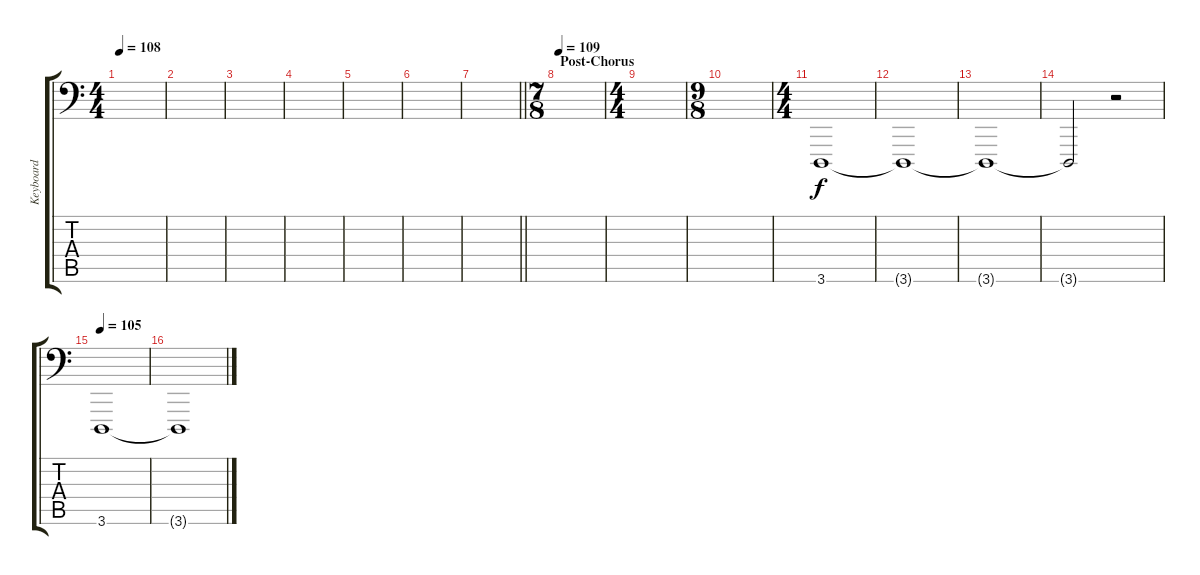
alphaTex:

\track ("Keyboard" "Keyboard") {instrument lead1square}
\staff {score tabs}
\tuning (C3 G2 D2 A1 E1 B0) {hide}
\ts (4 4)
\tempo 108
\clef f4
\ks c
|
|
|
|
|
|
\barLineRight lightlight
|
\ts (7 8)
\section ("" "Post-Chorus")
\tempo 109
|
\ts (4 4)
|
\ts (9 8)
|
\ts (4 4)
3.6.1{dy f} |
3.6{t}.1 |
3.6{t}.1 |
3.6{t}.2 r.2 |
\tempo 105
3.6.1 |
3.6{t}.1
